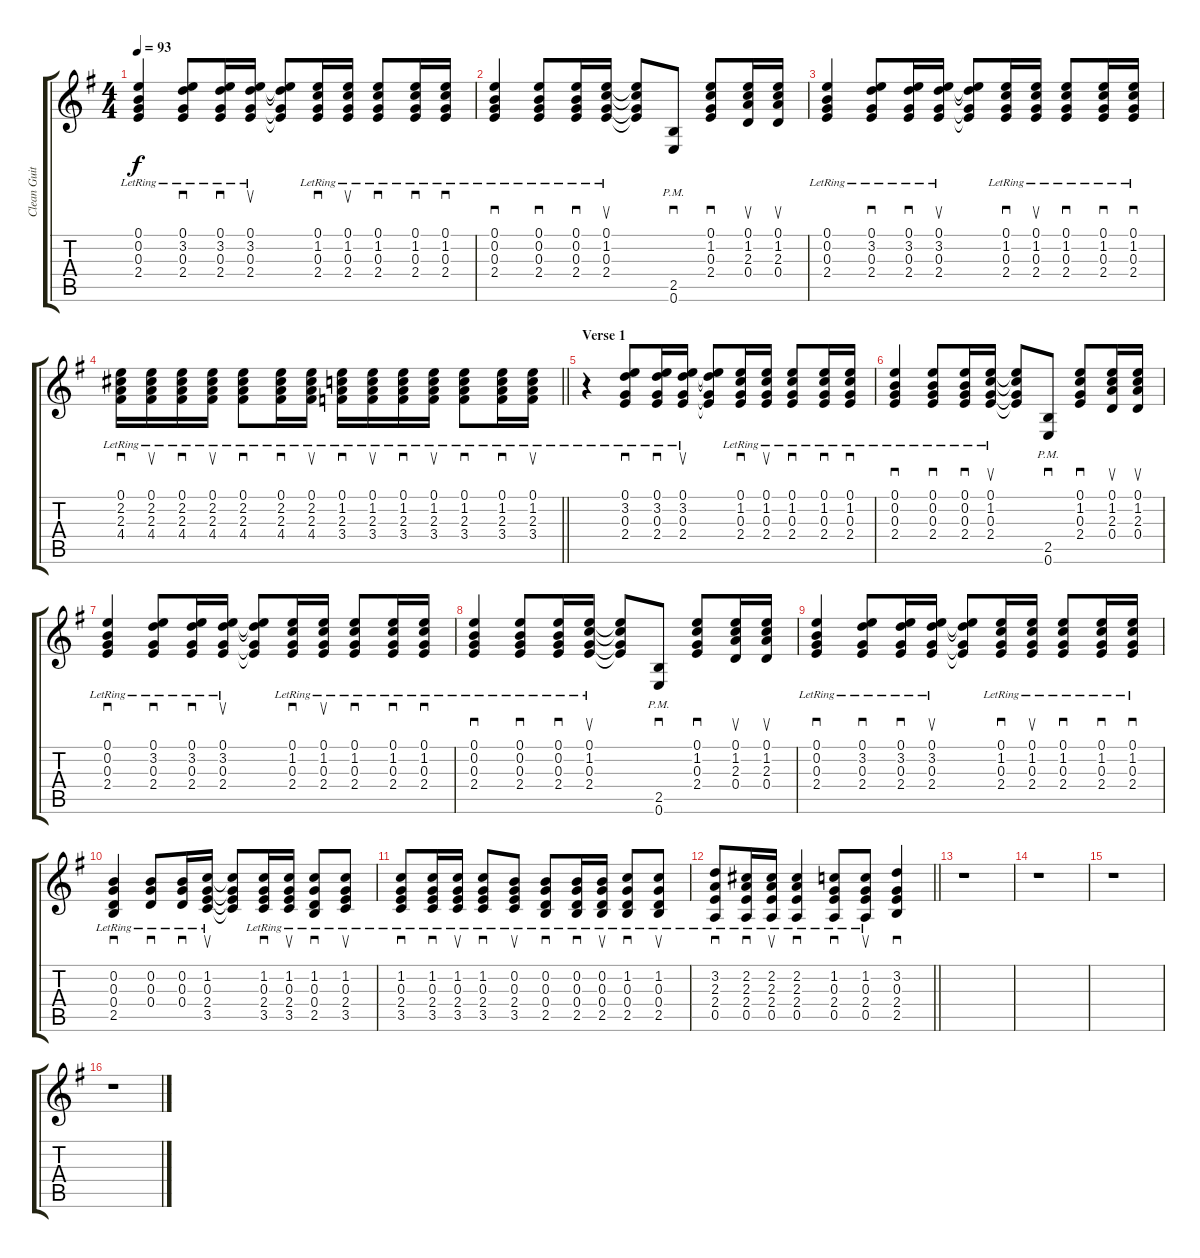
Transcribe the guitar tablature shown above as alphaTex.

\track ("Clean Guitar - Arjen Lucassen" "Clean Guit") {instrument electricguitarclean}
\staff {score tabs}
\tuning (E4 B3 G3 D3 A2 E2) {hide}
\ts (4 4)
\tempo 93
\clef g2
\ks eminor
(0.1{lr} 0.2{lr} 0.3{lr} 2.4{lr}).4{dy f} (0.1{lr} 3.2{lr} 0.3{lr} 2.4{lr}).8{sd} (0.1{lr} 3.2{lr} 0.3{lr} 2.4{lr}).16{sd} (0.1{lr} 3.2{lr} 0.3{lr} 2.4{lr}).16{su} (0.1{t} 3.2{t} 0.3{t} 2.4{t}).8 (0.1{lr} 1.2{lr} 0.3{lr} 2.4{lr}).16{sd} (0.1{lr} 1.2{lr} 0.3{lr} 2.4{lr}).16{su} (0.1{lr} 1.2{lr} 0.3{lr} 2.4{lr}).8{sd} (0.1{lr} 1.2{lr} 0.3{lr} 2.4{lr}).16{sd} (0.1{lr} 1.2{lr} 0.3{lr} 2.4{lr}).16{sd} |
(0.1{lr} 0.2{lr} 0.3{lr} 2.4{lr}).4{sd} (0.1{lr} 0.2{lr} 0.3{lr} 2.4{lr}).8{sd} (0.1{lr} 0.2{lr} 0.3{lr} 2.4{lr}).16{sd} (0.1{lr} 1.2{lr} 0.3{lr} 2.4{lr}).16{su} (0.1{t} 1.2{t} 0.3{t} 2.4{t}).8 (2.5{pm} 0.6{pm}).8{sd} (0.1 1.2 0.3 2.4).8{sd} (0.1 1.2 2.3 0.4).16{su} (0.1 1.2 2.3 0.4).16{su} |
(0.1{lr} 0.2{lr} 0.3{lr} 2.4{lr}).4 (0.1{lr} 3.2{lr} 0.3{lr} 2.4{lr}).8{sd} (0.1{lr} 3.2{lr} 0.3{lr} 2.4{lr}).16{sd} (0.1{lr} 3.2{lr} 0.3{lr} 2.4{lr}).16{su} (0.1{t} 3.2{t} 0.3{t} 2.4{t}).8 (0.1{lr} 1.2{lr} 0.3{lr} 2.4{lr}).16{sd} (0.1{lr} 1.2{lr} 0.3{lr} 2.4{lr}).16{su} (0.1{lr} 1.2{lr} 0.3{lr} 2.4{lr}).8{sd} (0.1{lr} 1.2{lr} 0.3{lr} 2.4{lr}).16{sd} (0.1{lr} 1.2{lr} 0.3{lr} 2.4{lr}).16{sd} |
\barLineRight lightlight
(0.1{lr} 2.2{lr} 2.3{lr} 4.4{lr}).16{sd} (0.1{lr} 2.2{lr} 2.3{lr} 4.4{lr}).16{su} (0.1{lr} 2.2{lr} 2.3{lr} 4.4{lr}).16{sd} (0.1{lr} 2.2{lr} 2.3{lr} 4.4{lr}).16{su} (0.1{lr} 2.2{lr} 2.3{lr} 4.4{lr}).8{sd} (0.1{lr} 2.2{lr} 2.3{lr} 4.4{lr}).16{sd} (0.1{lr} 2.2{lr} 2.3{lr} 4.4{lr}).16{su} (0.1{lr} 1.2{lr} 2.3{lr} 3.4{lr}).16{sd} (0.1{lr} 1.2{lr} 2.3{lr} 3.4{lr}).16{su} (0.1{lr} 1.2{lr} 2.3{lr} 3.4{lr}).16{sd} (0.1{lr} 1.2{lr} 2.3{lr} 3.4{lr}).16{su} (0.1{lr} 1.2{lr} 2.3{lr} 3.4{lr}).8{sd} (0.1{lr} 1.2{lr} 2.3{lr} 3.4{lr}).16{sd} (0.1{lr} 1.2{lr} 2.3{lr} 3.4{lr}).16{su} |
\section ("" "Verse 1")
r.4 (0.1{lr} 3.2{lr} 0.3{lr} 2.4{lr}).8{sd} (0.1{lr} 3.2{lr} 0.3{lr} 2.4{lr}).16{sd} (0.1{lr} 3.2{lr} 0.3{lr} 2.4{lr}).16{su} (0.1{t} 3.2{t} 0.3{t} 2.4{t}).8 (0.1{lr} 1.2{lr} 0.3{lr} 2.4{lr}).16{sd} (0.1{lr} 1.2{lr} 0.3{lr} 2.4{lr}).16{su} (0.1{lr} 1.2{lr} 0.3{lr} 2.4{lr}).8{sd} (0.1{lr} 1.2{lr} 0.3{lr} 2.4{lr}).16{sd} (0.1{lr} 1.2{lr} 0.3{lr} 2.4{lr}).16{sd} |
(0.1{lr} 0.2{lr} 0.3{lr} 2.4{lr}).4{sd} (0.1{lr} 0.2{lr} 0.3{lr} 2.4{lr}).8{sd} (0.1{lr} 0.2{lr} 0.3{lr} 2.4{lr}).16{sd} (0.1{lr} 1.2{lr} 0.3{lr} 2.4{lr}).16{su} (0.1{t} 1.2{t} 0.3{t} 2.4{t}).8 (2.5{pm} 0.6{pm}).8{sd} (0.1 1.2 0.3 2.4).8{sd} (0.1 1.2 2.3 0.4).16{su} (0.1 1.2 2.3 0.4).16{su} |
(0.1{lr} 0.2{lr} 0.3{lr} 2.4{lr}).4{sd} (0.1{lr} 3.2{lr} 0.3{lr} 2.4{lr}).8{sd} (0.1{lr} 3.2{lr} 0.3{lr} 2.4{lr}).16{sd} (0.1{lr} 3.2{lr} 0.3{lr} 2.4{lr}).16{su} (0.1{t} 3.2{t} 0.3{t} 2.4{t}).8 (0.1{lr} 1.2{lr} 0.3{lr} 2.4{lr}).16{sd} (0.1{lr} 1.2{lr} 0.3{lr} 2.4{lr}).16{su} (0.1{lr} 1.2{lr} 0.3{lr} 2.4{lr}).8{sd} (0.1{lr} 1.2{lr} 0.3{lr} 2.4{lr}).16{sd} (0.1{lr} 1.2{lr} 0.3{lr} 2.4{lr}).16{sd} |
(0.1{lr} 0.2{lr} 0.3{lr} 2.4{lr}).4{sd} (0.1{lr} 0.2{lr} 0.3{lr} 2.4{lr}).8{sd} (0.1{lr} 0.2{lr} 0.3{lr} 2.4{lr}).16{sd} (0.1{lr} 1.2{lr} 0.3{lr} 2.4{lr}).16{su} (0.1{t} 1.2{t} 0.3{t} 2.4{t}).8 (2.5{pm} 0.6{pm}).8{sd} (0.1 1.2 0.3 2.4).8{sd} (0.1 1.2 2.3 0.4).16{su} (0.1 1.2 2.3 0.4).16{su} |
(0.1{lr} 0.2{lr} 0.3{lr} 2.4{lr}).4{sd} (0.1{lr} 3.2{lr} 0.3{lr} 2.4{lr}).8{sd} (0.1{lr} 3.2{lr} 0.3{lr} 2.4{lr}).16{sd} (0.1{lr} 3.2{lr} 0.3{lr} 2.4{lr}).16{su} (0.1{t} 3.2{t} 0.3{t} 2.4{t}).8 (0.1{lr} 1.2{lr} 0.3{lr} 2.4{lr}).16{sd} (0.1{lr} 1.2{lr} 0.3{lr} 2.4{lr}).16{su} (0.1{lr} 1.2{lr} 0.3{lr} 2.4{lr}).8{sd} (0.1{lr} 1.2{lr} 0.3{lr} 2.4{lr}).16{sd} (0.1{lr} 1.2{lr} 0.3{lr} 2.4{lr}).16{sd} |
(0.2{lr} 0.3{lr} 0.4{lr} 2.5{lr}).4{sd} (0.2{lr} 0.3{lr} 0.4{lr}).8{sd} (0.2{lr} 0.3{lr} 0.4{lr}).16{sd} (1.2{lr} 0.3{lr} 2.4{lr} 3.5{lr}).16{su} (1.2{t} 0.3{t} 2.4{t} 3.5{t}).8 (1.2{lr} 0.3{lr} 2.4{lr} 3.5{lr}).16{sd} (1.2{lr} 0.3{lr} 2.4{lr} 3.5{lr}).16{su} (1.2{lr} 0.3{lr} 0.4{lr} 2.5{lr}).8{sd} (1.2{lr} 0.3{lr} 2.4{lr} 3.5{lr}).8{su} |
(1.2{lr} 0.3{lr} 2.4{lr} 3.5{lr}).8{sd} (1.2{lr} 0.3{lr} 2.4{lr} 3.5{lr}).16{sd} (1.2{lr} 0.3{lr} 2.4{lr} 3.5{lr}).16{su} (1.2{lr} 0.3{lr} 2.4{lr} 3.5{lr}).8{sd} (0.2{lr} 0.3{lr} 2.4{lr} 3.5{lr}).8{su} (0.2{lr} 0.3{lr} 0.4{lr} 2.5{lr}).8{sd} (0.2{lr} 0.3{lr} 0.4{lr} 2.5{lr}).16{sd} (0.2{lr} 0.3{lr} 0.4{lr} 2.5{lr}).16{su} (1.2{lr} 0.3{lr} 0.4{lr} 2.5{lr}).8{sd} (1.2{lr} 0.3{lr} 0.4{lr} 2.5{lr}).8{su} |
\barLineRight lightlight
(3.2{lr} 2.3{lr} 2.4{lr} 0.5{lr}).8{sd} (2.2{lr} 2.3{lr} 2.4{lr} 0.5{lr}).16{sd} (2.2{lr} 2.3{lr} 2.4{lr} 0.5{lr}).16{su} (2.2{lr} 2.3{lr} 2.4{lr} 0.5{lr}).4{sd} (1.2{lr} 0.3 2.4{lr} 0.5{lr}).8{sd} (1.2{lr} 0.3{lr} 2.4{lr} 0.5{lr}).8{su} (3.2 0.3 2.4 2.5).4{sd} |
r.1 |
r.1 |
r.1 |
r.1
